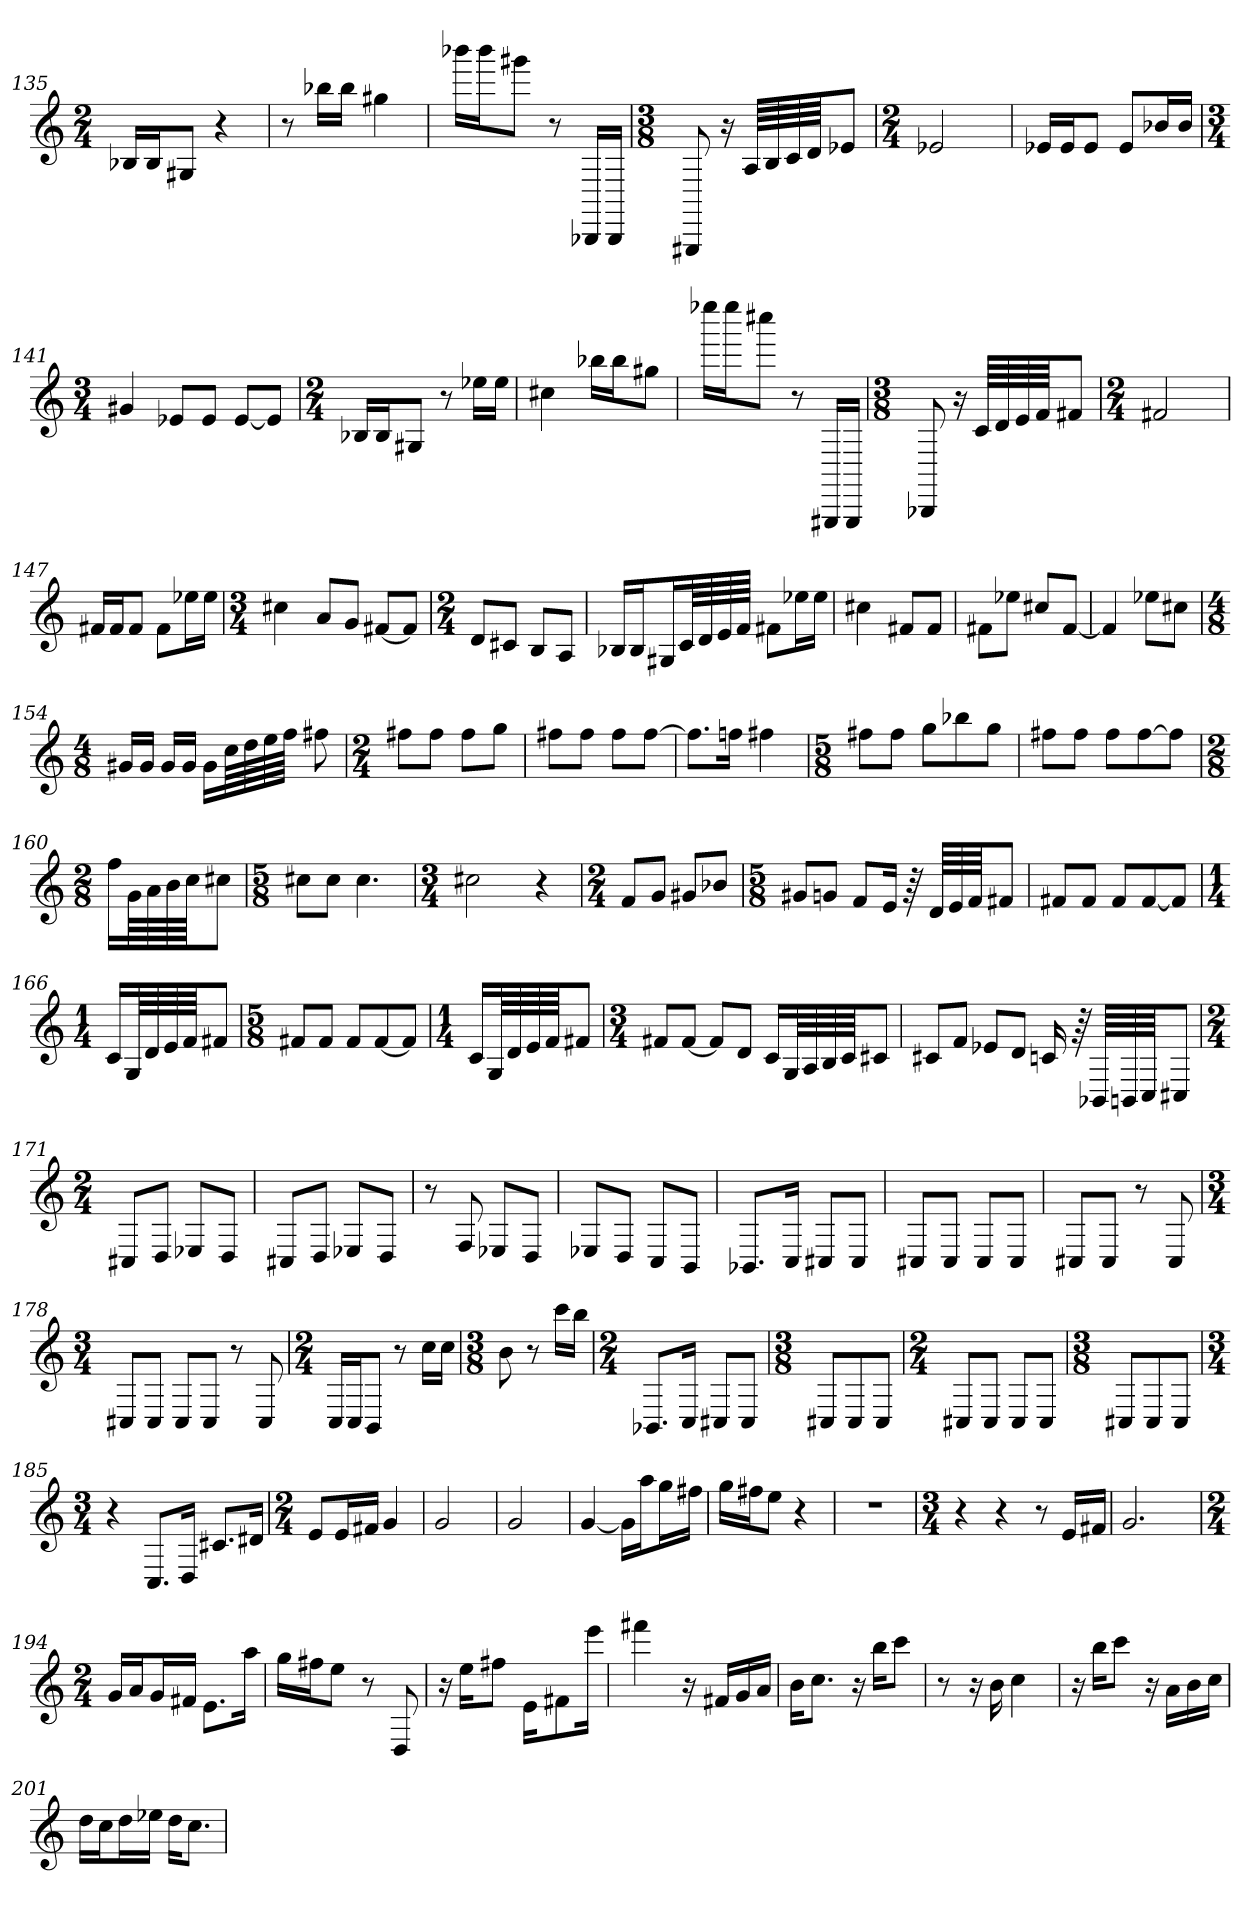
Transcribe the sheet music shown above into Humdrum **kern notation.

**kern
*part1
*staff1
*clefG2
*k[]
*C:
*M2/4
=135
16B-X/LL
16B-/J
8G#X/J
4r
=136
8r
16bb-X\LL
16bb-\JJ
4gg#X
=137
16bbb-X\LL
16bbb-\J
8ggg#X\J
8r
16BBB-X/LL
16BBB-/JJ
=138
*M3/8
8GGG#X
16r
64A/LLLL
64B/
64c/
64d/JJJ
8e-X/J
=139
*M2/4
2e-X
=140
16e-X/LL
16e-/J
8e-/J
8e-/L
16b-X/L
16b-/JJ
=141
*M3/4
4g#X
8e-X/L
8e-/J
[8e-/L
8e-/J]
=142
*M2/4
16B-X/LL
16B-/J
8G#X/J
8r
16ee-X\LL
16ee-\JJ
=143
4cc#X
16bb-X\LL
16bb-\J
8gg#X\J
=144
16eeee-X\LL
16eeee-\J
8cccc#X\J
8r
16GGG#X/LL
16GGG#/JJ
=145
*M3/8
8BBB-X
16r
64c/LLLL
64d/
64e/
64f/JJJ
8f#X/J
=146
*M2/4
2f#X
=147
16f#X/LL
16f#/J
8f#/J
8f#\L
16ee-X\L
16ee-\JJ
=148
*M3/4
4cc#X
8a/L
8g/J
[8f#X/L
8f#/J]
=149
*M2/4
8d/L
8c#X/J
8B/L
8A/J
=150
16B-X/LL
16B-/J
16G#X/L
64c/LL
64d/
64e/
64f/JJJJ
8f#X\L
16ee-X\L
16ee-\JJ
=151
4cc#X
8f#X/L
8f#/J
=152
8f#X\L
8ee-X\J
8cc#X/L
[8f#/J
=153
4f#]
8ee-X\L
8cc#X\J
=154
*M4/8
16g#X/LL
16g#/JJ
16g#/LL
16g#/JJ
16g#\LL
64cc\LL
64dd\
64ee\
64ff\JJJJ
8ff#X
=155
*M2/4
8ff#X\L
8ff#\J
8ff#\L
8gg\J
=156
8ff#X\L
8ff#\J
8ff#\L
[8ff#\J
=157
8.ff#\L]
16ffn\Jk
4ff#X
=158
*M5/8
8ff#X\L
8ff#\J
8gg\L
8bb-X\
8gg\J
=159
8ff#X\L
8ff#\J
8ff#\L
[8ff#\
8ff#\J]
=160
*M2/8
16ff\LL
64g\LL
64a\
64b\
64cc\JJJ
8cc#X\J
=161
*M5/8
8cc#X\L
8cc#\J
4.cc#
=162
*M3/4
2cc#X
4r
=163
*M2/4
8f/L
8g/J
8g#X/L
8b-X/J
=164
*M5/8
8g#X/L
8gn/J
8f/L
16e/Jk
64r
64d/LLLL
64e/
64f/JJJ
8f#X/J
=165
8f#X/L
8f#/J
8f#/L
[8f#/
8f#/J]
=166
*M1/4
16c/LL
64G/LL
64d/
64e/
64f/JJJ
8f#X/J
=167
*M5/8
8f#X/L
8f#/J
8f#/L
[8f#/
8f#/J]
=168
*M1/4
16c/LL
64G/LL
64d/
64e/
64f/JJJ
8f#X/J
=169
*M3/4
8f#X/L
[8f#/J
8f#/L]
8d/J
16c/LL
64G/LL
64A/
64B/
64c/JJJ
8c#X/J
=170
8c#X/L
8f/J
8e-X/L
8d/J
16cn
64r
64BB-X/LLLL
64BBn/
64C/JJJ
8C#X/J
=171
*M2/4
8C#X/L
8D/J
8E-X/L
8D/J
=172
8C#X/L
8D/J
8E-X/L
8D/J
=173
8r
8F
8E-X/L
8D/J
=174
8E-X/L
8D/J
8C/L
8BB/J
=175
8.BB-X/L
16C/Jk
8C#X/L
8C#/J
=176
8C#X/L
8C#/J
8C#/L
8C#/J
=177
8C#X/L
8C#/J
8r
8C#
=178
*M3/4
8C#X/L
8C#/J
8C#/L
8C#/J
8r
8C#
=179
*M2/4
16C/LL
16C/J
8BB/J
8r
16cc\LL
16cc\JJ
=180
*M3/8
8b
8r
16ccc\LL
16bb\JJ
=181
*M2/4
8.BB-X/L
16C/Jk
8C#X/L
8C#/J
=182
*M3/8
8C#X/L
8C#/
8C#/J
=183
*M2/4
8C#X/L
8C#/J
8C#/L
8C#/J
=184
*M3/8
8C#X/L
8C#/
8C#/J
=185
*M3/4
4r
8.C/L
16D/Jk
8.c#X/L
16d#X/Jk
=186
*M2/4
8e/L
16e/L
16f#X/JJ
4g
=187
2g
=188
2g
=189
[4g
16g\LL]
16aa\J
16gg\L
16ff#X\JJ
=190
16gg\LL
16ff#X\J
8ee\J
4r
=191
2r
=192
*M3/4
4r
4r
8r
16e/LL
16f#X/JJ
=193
2.g
=194
*M2/4
16g/LL
16a/J
16g/L
16f#X/JJ
8.e\L
16aa\Jk
=195
16gg\LL
16ff#X\J
8ee\J
8r
8D
=196
16r
16ee\KL
8ff#X\J
16e\KL
8f#X\
16eee\Jk
=197
4fff#X
16r
16f#X/LL
16g/
16a/JJ
=198
16b\KL
8.cc\J
16r
16bb\KL
8ccc\J
=199
8r
16r
16b
4cc
=200
16r
16bb\KL
8ccc\J
16r
16a\LL
16b\
16cc\JJ
=201
16dd\LL
16cc\J
16dd\L
16ee-X\JJ
16dd\KL
8.cc\J
=
*-
